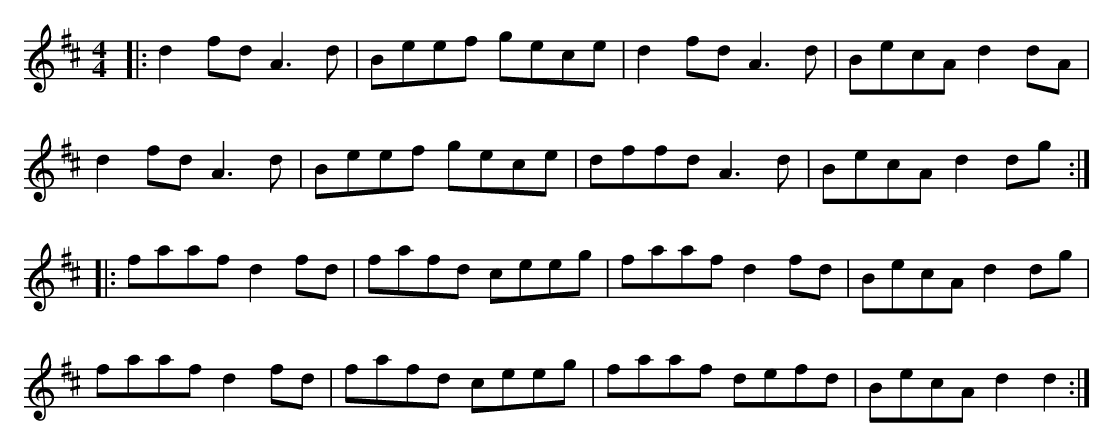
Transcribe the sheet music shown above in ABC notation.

X:1
M:4/4
K:D
|:d2 fd A3d|Beef gece|d2 fd A3d|BecA d2 dA|
d2 fd A3d|Beef gece|dffd A3d|BecA d2 dg:|
|:faaf d2 fd|fafd ceeg|faaf d2 fd|BecA d2 dg|
faaf d2 fd|fafd ceeg|faaf defd|BecA d2 d2:|
